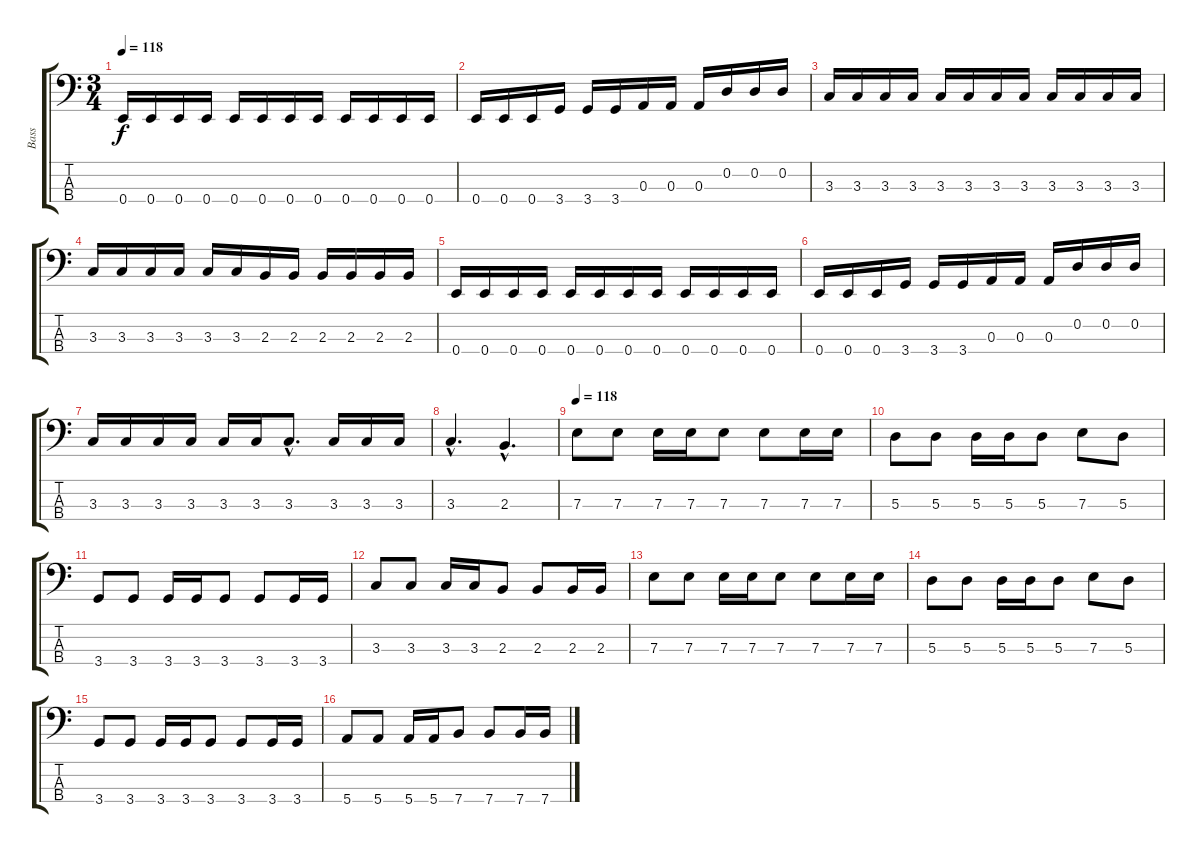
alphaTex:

\track ("Bass" "Bass") {instrument electricbassfinger}
\staff {score tabs}
\tuning (G2 D2 A1 E1) {hide}
\ts (3 4)
\tempo 118
\clef f4
\ks c
0.4.16{dy f} 0.4.16 0.4.16 0.4.16 0.4.16 0.4.16 0.4.16 0.4.16 0.4.16 0.4.16 0.4.16 0.4.16 |
0.4.16 0.4.16 0.4.16 3.4.16 3.4.16 3.4.16 0.3.16 0.3.16 0.3.16 0.2.16 0.2.16 0.2.16 |
3.3.16 3.3.16 3.3.16 3.3.16 3.3.16 3.3.16 3.3.16 3.3.16 3.3.16 3.3.16 3.3.16 3.3.16 |
3.3.16 3.3.16 3.3.16 3.3.16 3.3.16 3.3.16 2.3.16 2.3.16 2.3.16 2.3.16 2.3.16 2.3.16 |
0.4.16 0.4.16 0.4.16 0.4.16 0.4.16 0.4.16 0.4.16 0.4.16 0.4.16 0.4.16 0.4.16 0.4.16 |
0.4.16 0.4.16 0.4.16 3.4.16 3.4.16 3.4.16 0.3.16 0.3.16 0.3.16 0.2.16 0.2.16 0.2.16 |
3.3.16 3.3.16 3.3.16 3.3.16 3.3.16 3.3.16 3.3{hac}.8{d} 3.3.16 3.3.16 3.3.16 |
3.3{hac}.4{d} 2.3{hac}.4{d} |
\tempo 118
7.3.8 7.3.8 7.3.16 7.3.16 7.3.8 7.3.8 7.3.16 7.3.16 |
5.3.8 5.3.8 5.3.16 5.3.16 5.3.8 7.3.8 5.3.8 |
3.4.8 3.4.8 3.4.16 3.4.16 3.4.8 3.4.8 3.4.16 3.4.16 |
3.3.8 3.3.8 3.3.16 3.3.16 2.3.8 2.3.8 2.3.16 2.3.16 |
7.3.8 7.3.8 7.3.16 7.3.16 7.3.8 7.3.8 7.3.16 7.3.16 |
5.3.8 5.3.8 5.3.16 5.3.16 5.3.8 7.3.8 5.3.8 |
3.4.8 3.4.8 3.4.16 3.4.16 3.4.8 3.4.8 3.4.16 3.4.16 |
5.4.8 5.4.8 5.4.16 5.4.16 7.4.8 7.4.8 7.4.16 7.4.16
